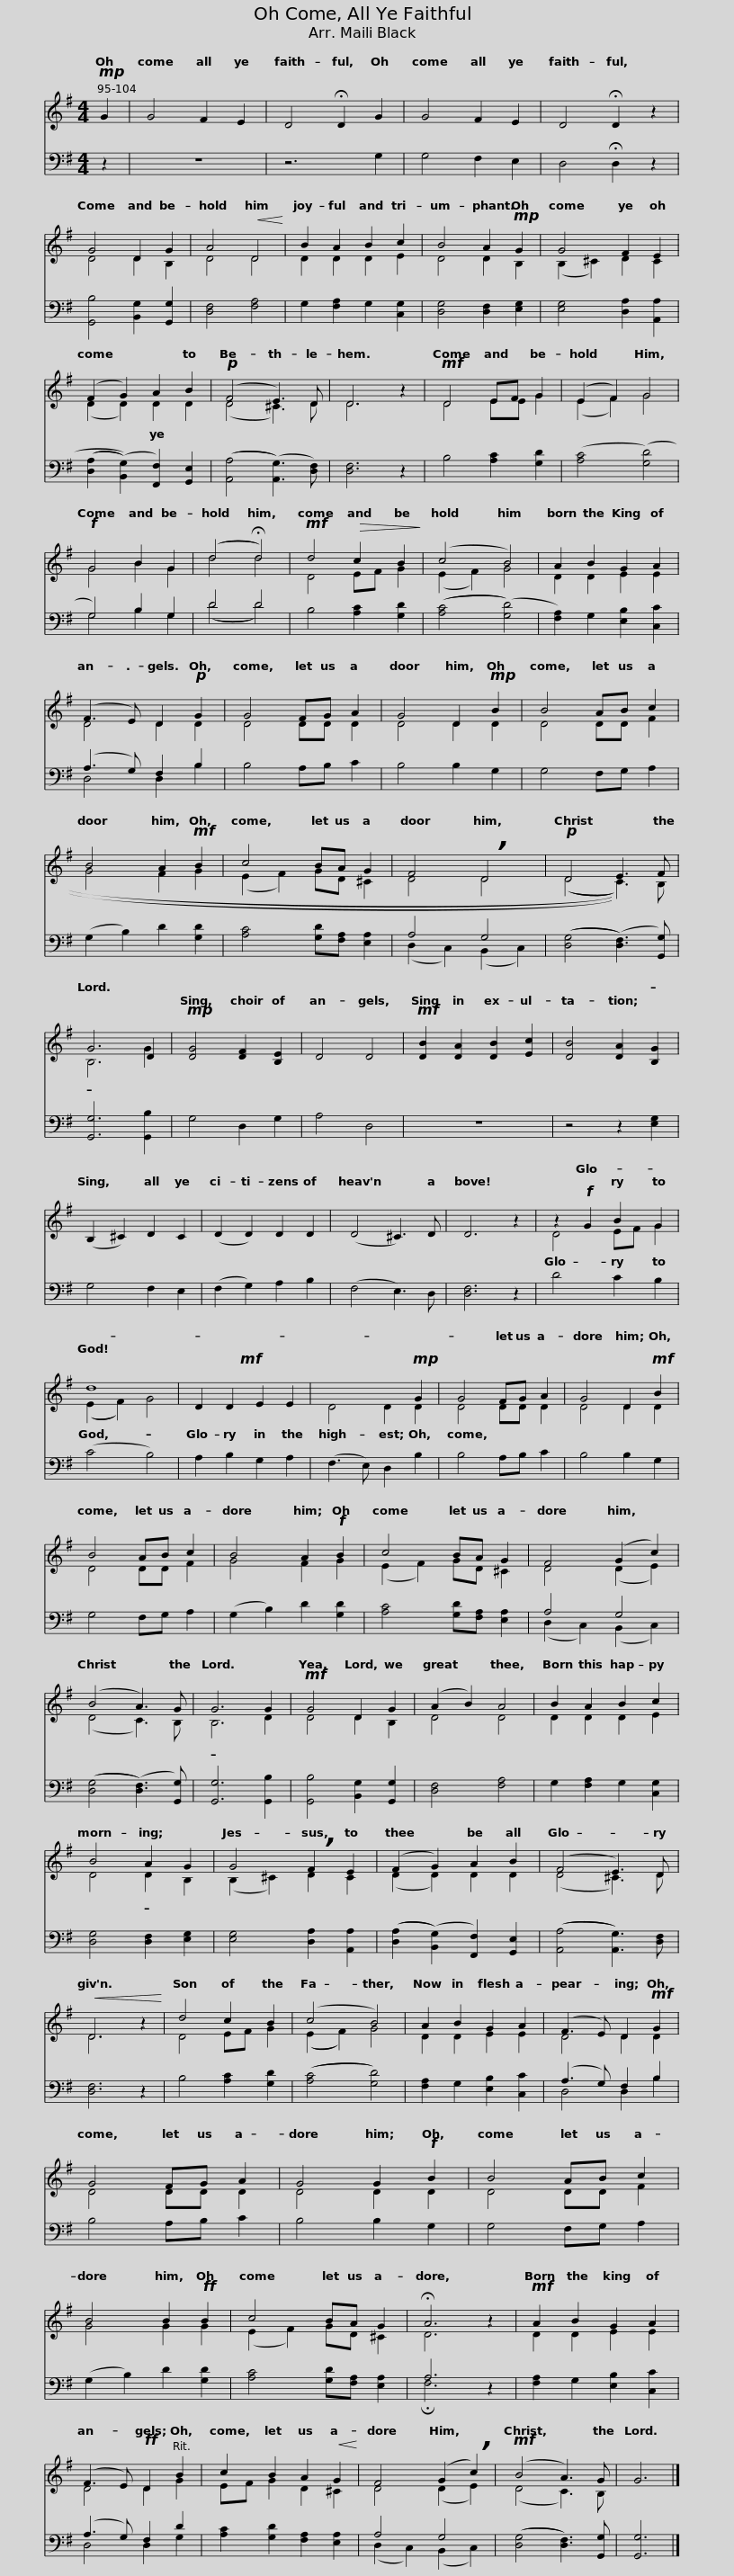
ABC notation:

X:1
%%score ( 1 2 ) ( 3 4 )
L:1/8
M:4/4
I:linebreak $
K:G
V:1 treble
V:2 treble
V:3 bass
V:4 bass
V:1
!mp! G2 | G4 F2 E2 | D4 !fermata!D2 G2 | G4 F2 E2 | D4 !fermata!D2 z2 | %5
 G4 D2 G2 | A4!<(! D4!<)! |$ B2 A2 B2 c2 | B4 A2!mp! G2 | G4 F2 E2 | %10
 (F2 G2) A2 B2 |!p! (F4 E3) D | D6 z2 |$!mf! D4 EF G2 | (E2 F2) G4 | %15
!f! G4 B2 G2 | ((d4 !fermata!d4)) |!mf! d4!>(! c2 B2!>)! | (c4 B4) |$ A2 B2 G2 A2 | %20
 (F3 E) D2!p! G2 | G4 FG A2 | G4 D2!mp! B2 | B4 AB c2 | B4 A2!mf! B2 |$ %25
 c4 BA G2 | F4 !breath!D4 |!p! D4 E3 F | G6 D2 |!mp! [DG]4 [DF]2 [B,E]2 | %30
 D4 D4 |!mf! [DB]2 [DA]2 [DB]2 [Ec]2 |$ [DB]4 [DA]2 [B,G]2 | (B,2 ^C2) D2 C2 | (D2 D2) D2 D2 | %35
 (D4 ^C3) D | D6 z2 | z2!f! G2 B2 G2 | d8 |$!mf! x8 | %40
 x6!mp! G2 | G4 FG A2 | G4 D2!mf! B2 | B4 AB c2 | B4 A2!f! B2 |$ %45
 c4 BA G2 | F4 (G2 c2) | (B4 A3) G | G6 G2 |!mf! G4 D2 G2 | %50
 (A2 B2) A4 | B2 A2 B2 c2 |$ B4 A2 G2 | G4 !breath!F2 E2 | (F2 G2) A2 B2 | %55
 (F4 E3) D |!<(! D6 z2!<)! | d4 c2 B2 | (c4 B4) |$ A2 B2 G2 A2 | %60
 (F3 E) D2!mf! G2 | G4 FG A2 | G4 G2!f! B2 | B4 AB c2 | B4 B2!ff! B2 |$ %65
 c4 BA G2 | !fermata!A6 z2 |!mf! A2 B2 G2 A2 | (F3 E)!ff! D2 B2 | c2 B2 A2!<(! G2!<)! | %70
 F4 (G2 !breath!c2) |$!mf! (B4 A3) G | G6 |] %73
V:2
 x2 | x8 | x8 | x8 | x8 | %5
 D4 D2 B,2 | D4 D4 |$ D2 D2 D2 E2 | D4 D2 B,2 | (B,2 ^C2) D2 C2 | %10
 (D2 D2) D2 D2 | (D4 ^C3) D | D6 z2 |$ D4 EE G2 | (E2 F2) G4 | %15
 G4 B2 G2 | d4 d4 | D4 EF G2 | (E2 F2) G4 |$ D2 D2 E2 E2 | %20
 D4 D2 D2 | D4 DD D2 | D4 D2 D2 | D4 DD F2 | G4 F2 G2 |$ %25
 (E2 F2) GD ^C2 | D4 D4 | ((((D4 C3)))) B, | B,6 G2 | x8 | %30
 x8 | x8 |$ x8 | x8 | x8 | %35
 x8 | x8 | D4 EF G2 | ((E2 F2)) G4 |$ D2 D2 E2 E2 | %40
 D4 D2 D2 | D4 DD D2 | D4 D2 D2 | D4 DD F2 | G4 F2 G2 |$ %45
 (E2 F2) GD ^C2 | D4 (D2 E2) | (D4 C3) B, | B,6 D2 | D4 D2 B,2 | %50
 D4 D4 | D2 D2 D2 E2 |$ D4 D2 B,2 | (B,2 ^C2) D2 C2 | (D2 D2) D2 D2 | %55
 (D4 ^C3) D | D6 z2 | D4 EF G2 | ((E2 F2)) G4 |$ D2 D2 E2 E2 | %60
 D4 D2 D2 | D4 DD D2 | D4 D2 D2 | D4 DD F2 | G4 G2 G2 |$ %65
 (E2 F2) GD ^C2 | D6 z2 | D2 D2 E2 E2 | D4 D2 G2 | EF G2 D2 ^C2 | %70
 D4 (D2 E2) |$ (D4 C3) B, | x6 |] %73
V:3
 z2 | z8 | z6 G,2 | G,4 F,2 E,2 | D,4 !fermata!D,2 z2 | %5
 [G,,B,]4 [B,,G,]2 [G,,G,]2 | [D,F,]4 [F,A,]4 |$ G,2 [F,A,]2 G,2 [C,G,]2 | [D,G,]4 [D,F,]2 [E,G,]2 | [E,G,]4 [D,A,]2 [A,,A,]2 | %10
 ((([D,A,]2 ([B,,G,]2))) [F,,F,]2) [G,,E,]2 | (([A,,A,]4 ([A,,G,]3)) [D,F,]) | [D,F,]6 z2 |$ B,4 [A,C]2 [G,D]2 | ([A,C]4 ([G,D]4) | %15
 G,4) B,2 G,2 | D4 D4 | B,4 [A,C]2 [G,D]2 | (([A,C]4 ([G,D]4)) |$ [F,A,]2) G,2 [E,B,]2 [C,C]2 | %20
 (A,3 G,) F,2 B,2 | B,4 A,B, C2 | B,4 B,2 G,2 | G,4 F,G, A,2 | (G,2 B,2) D2 [G,D]2 |$ %25
 [A,C]4 [G,D][F,A,] [E,A,]2 | A,4 G,4 | (([D,G,]4 ([D,F,]3)) [G,,G,]) | [G,,G,]6 [G,,B,]2 | G,4 D,2 G,2 | %30
 A,4 D,4 | z8 |$ z4 z2 [E,G,]2 | G,4 F,2 E,2 | (F,2 G,2) A,2 B,2 | %35
 (F,4 E,3) D, | [D,F,]6 z2 | D4 C2 B,2 | (C4 B,4) |$ A,2 B,2 G,2 A,2 | %40
 (F,3 E,) D,2 B,2 | B,4 A,B, C2 | B,4 B,2 G,2 | G,4 F,G, A,2 | (G,2 B,2) D2 [G,D]2 |$ %45
 [A,C]4 [G,D][F,A,] [E,A,]2 | A,4 G,4 | (([D,G,]4 ([D,F,]3)) [G,,G,]) | [G,,G,]6 [G,,B,]2 | [G,,B,]4 [B,,G,]2 [G,,G,]2 | %50
 [D,F,]4 [F,A,]4 | G,2 [F,A,]2 G,2 [C,G,]2 |$ [D,G,]4 [D,F,]2 [E,G,]2 | [E,G,]4 [D,A,]2 [A,,A,]2 | (([D,A,]2 ([B,,G,]2)) [F,,F,]2) [G,,E,]2 | %55
 (([A,,A,]4 [A,,G,]3)) [D,F,] | [D,F,]6 z2 | B,4 [A,C]2 [G,D]2 | (([A,C]4 [G,D]4)) |$ [F,A,]2 G,2 [E,B,]2 [C,C]2 | %60
 (A,3 G,) F,2 B,2 | B,4 A,B, C2 | B,4 B,2 G,2 | G,4 F,G, A,2 | (G,2 B,2) D2 [G,D]2 |$ %65
 [A,C]4 [G,D][F,A,] [E,A,]2 | A,6 z2 | [F,A,]2 G,2 [E,B,]2 [C,C]2 | (A,3 G,) F,2 D2 | [A,C]2 [G,D]2 [F,A,]2 [E,A,]2 | %70
 A,4 G,4 |$ (([D,G,]4 [D,F,]3)) [G,,G,] | [G,,G,]6 |] %73
V:4
 x2 | x8 | x8 | x8 | x8 | %5
 x8 | x8 |$ x8 | x8 | x8 | %10
 x8 | x8 | x8 |$ x8 | x8 | %15
 G,4 B,2 G,2 | ((D4 D4)) | x8 | x8 |$ x8 | %20
 D,4 D,2 B,2 | x8 | x8 | x8 | x8 |$ %25
 x8 | (D,2 C,2) (B,,2 C,2) | x8 | x8 | x8 | %30
 x8 | x8 |$ x8 | x8 | x8 | %35
 x8 | x8 | x8 | x8 |$ x8 | %40
 x8 | x8 | x8 | x8 | x8 |$ %45
 x8 | (D,2 C,2) (B,,2 C,2) | x8 | x8 | x8 | %50
 x8 | x8 |$ x8 | x8 | x8 | %55
 x8 | x8 | x8 | x8 |$ x8 | %60
 D,4 D,2 B,2 | x8 | x8 | x8 | x8 |$ %65
 x8 | !fermata!F,6 z2 | x8 | D,4 D,2 G,2 | x8 | %70
 (D,2 C,2) (B,,2 C,2) |$ x8 | x6 |] %73
